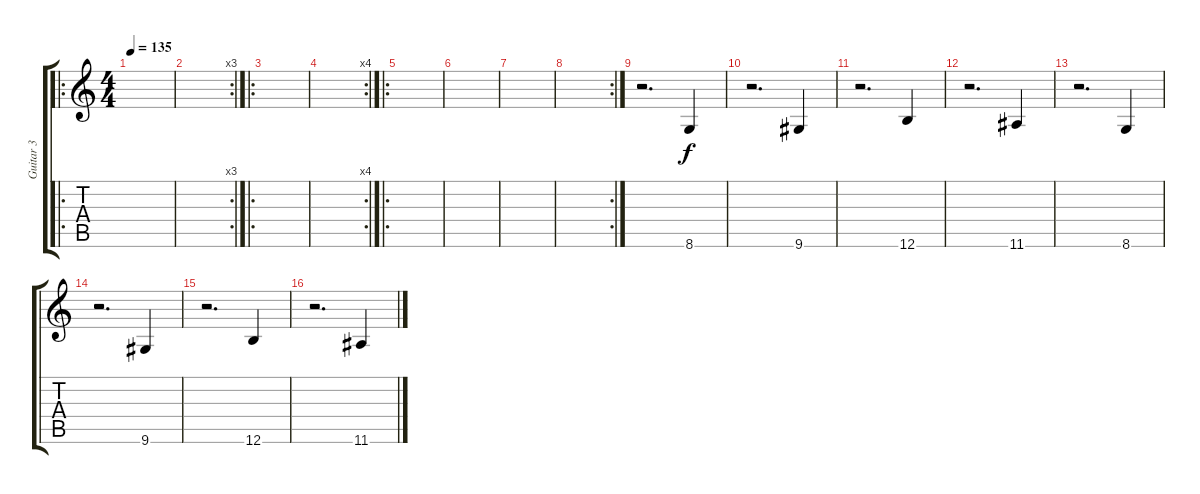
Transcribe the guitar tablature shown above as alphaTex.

\track ("Guitar 3" "Guitar 3") {instrument distortionguitar}
\staff {score tabs}
\tuning (B3 Gb3 D3 A2 E2 B1) {hide}
\ro
\ts (4 4)
\tempo 135
\clef g2
\ks c
|
\rc 3
|
\ro
|
\rc 4
|
\ro
|
|
|
\rc 2
|
r.2{d} 8.6.4 |
r.2{d} 9.6.4 |
r.2{d} 12.6.4 |
r.2{d} 11.6.4 |
r.2{d} 8.6.4 |
r.2{d} 9.6.4 |
r.2{d} 12.6.4 |
r.2{d} 11.6.4
